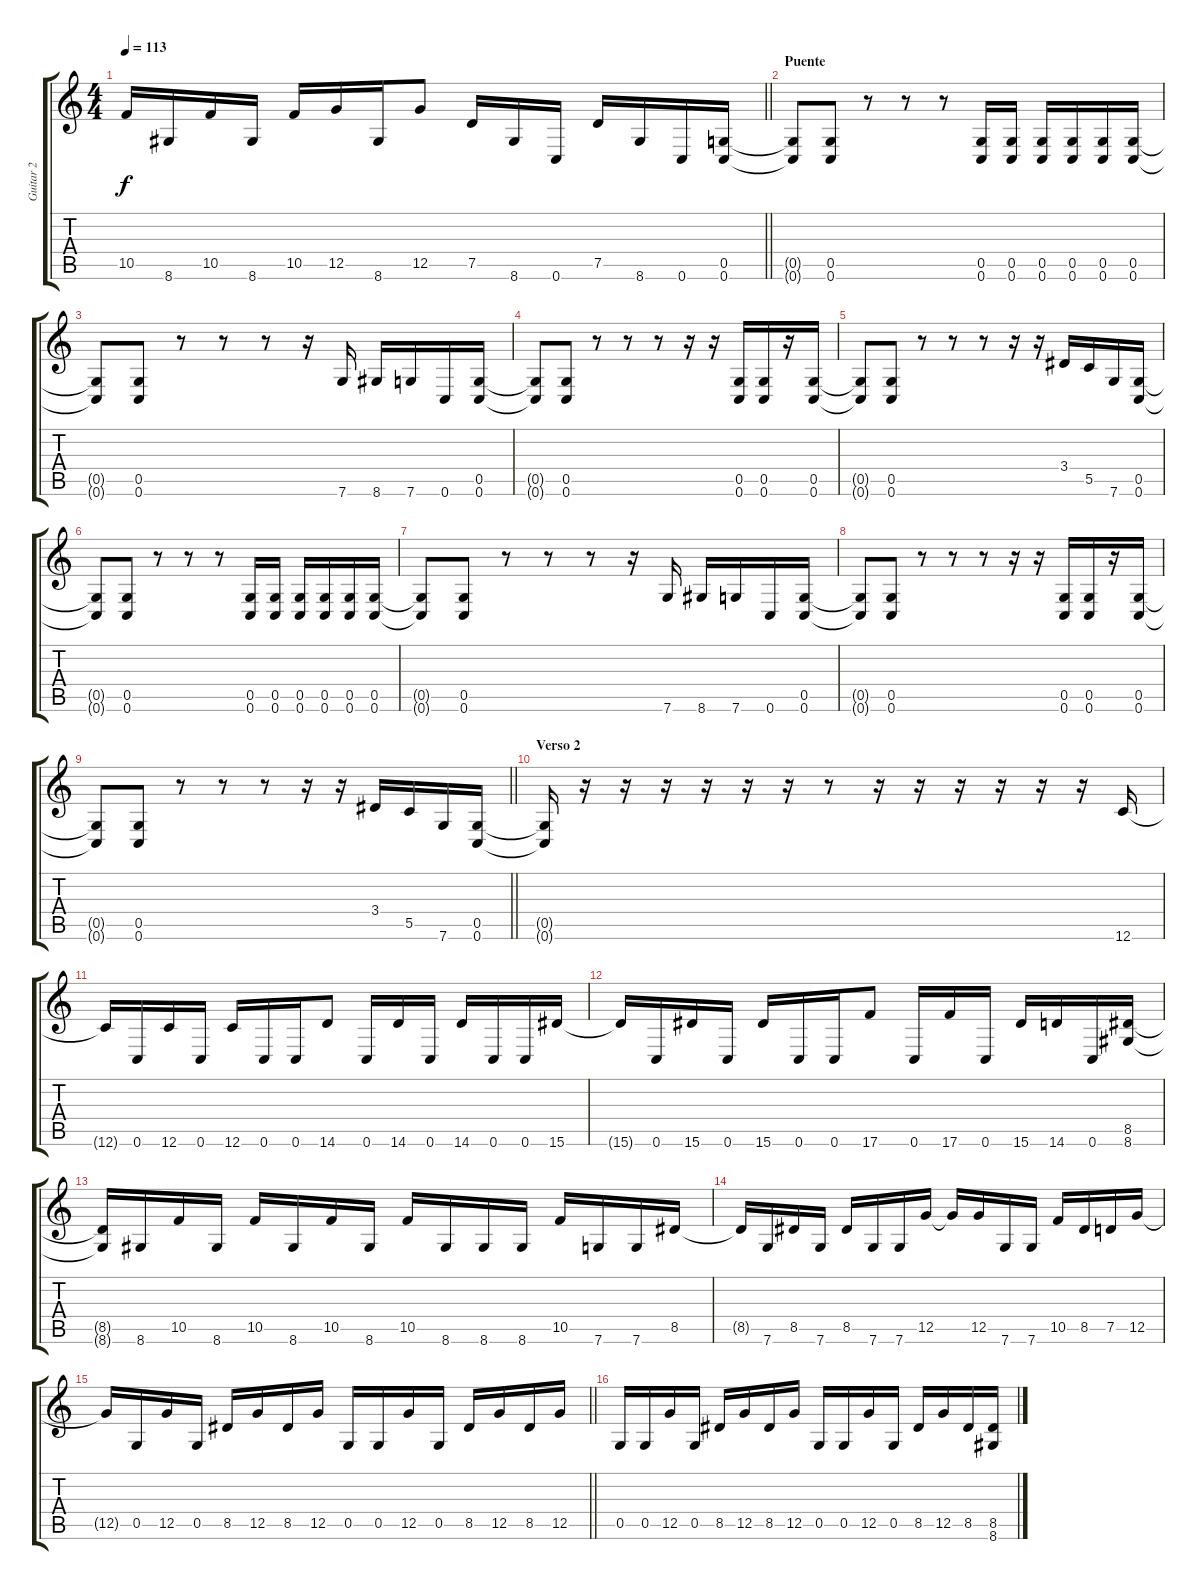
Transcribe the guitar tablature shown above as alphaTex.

\track ("Guitar 2" "Guitar 2") {instrument overdrivenguitar}
\staff {score tabs}
\tuning (D4 A3 F3 C3 G2 C2) {hide}
\ts (4 4)
\tempo 113
\clef g2
\barLineRight lightlight
\ks c
10.5{t}.16{dy f} 8.6.16 10.5.16 8.6.16 10.5.16 12.5.16 8.6.16 12.5.8 7.5.16 8.6.16 0.6.16 7.5.16 8.6.16 0.6.16 (0.5 0.6).16 |
\section ("" "Puente")
(0.5{t} 0.6{t}).8 (0.5 0.6).8 r.8 r.8 r.8 (0.5 0.6).16 (0.5 0.6).16 (0.5 0.6).16 (0.5 0.6).16 (0.5 0.6).16 (0.5 0.6).16 |
(0.5{t} 0.6{t}).8 (0.5 0.6).8 r.8 r.8 r.8 r.16 7.6.16 8.6.16 7.6.16 0.6.16 (0.5 0.6).16 |
(0.5{t} 0.6{t}).8 (0.5 0.6).8 r.8 r.8 r.8 r.16 r.16 (0.5 0.6).16 (0.5 0.6).16 r.16 (0.5 0.6).16 |
(0.5{t} 0.6{t}).8 (0.5 0.6).8 r.8 r.8 r.8 r.16 r.16 3.4.16 5.5.16 7.6.16 (0.5 0.6).16 |
(0.5{t} 0.6{t}).8 (0.5 0.6).8 r.8 r.8 r.8 (0.5 0.6).16 (0.5 0.6).16 (0.5 0.6).16 (0.5 0.6).16 (0.5 0.6).16 (0.5 0.6).16 |
(0.5{t} 0.6{t}).8 (0.5 0.6).8 r.8 r.8 r.8 r.16 7.6.16 8.6.16 7.6.16 0.6.16 (0.5 0.6).16 |
(0.5{t} 0.6{t}).8 (0.5 0.6).8 r.8 r.8 r.8 r.16 r.16 (0.5 0.6).16 (0.5 0.6).16 r.16 (0.5 0.6).16 |
\barLineRight lightlight
(0.5{t} 0.6{t}).8 (0.5 0.6).8 r.8 r.8 r.8 r.16 r.16 3.4.16 5.5.16 7.6.16 (0.5 0.6).16 |
\section ("" "Verso 2")
(0.5{t} 0.6{t}).16 r.16 r.16 r.16 r.16 r.16 r.16 r.8 r.16 r.16 r.16 r.16 r.16 r.16 12.6.16 |
12.6{t}.16 0.6.16 12.6.16 0.6.16 12.6.16 0.6.16 0.6.16 14.6.8 0.6.16 14.6.16 0.6.16 14.6.16 0.6.16 0.6.16 15.6.16 |
15.6{t}.16 0.6.16 15.6.16 0.6.16 15.6.16 0.6.16 0.6.16 17.6.8 0.6.16 17.6.16 0.6.16 15.6.16 14.6.16 0.6.16 (8.5 8.6).16 |
(8.5{t} 8.6{t}).16 8.6.16 10.5.16 8.6.16 10.5.16 8.6.16 10.5.16 8.6.16 10.5.16 8.6.16 8.6.16 8.6.16 10.5.16 7.6.16 7.6.16 8.5.16 |
8.5{t}.16 7.6.16 8.5.16 7.6.16 8.5.16 7.6.16 7.6.16 12.5.16 12.5{t}.16 12.5.16 7.6.16 7.6.16 10.5.16 8.5.16 7.5.16 12.5.16 |
\barLineRight lightlight
12.5{t}.16 0.5.16 12.5.16 0.5.16 8.5.16 12.5.16 8.5.16 12.5.16 0.5.16 0.5.16 12.5.16 0.5.16 8.5.16 12.5.16 8.5.16 12.5.16 |
0.5.16 0.5.16 12.5.16 0.5.16 8.5.16 12.5.16 8.5.16 12.5.16 0.5.16 0.5.16 12.5.16 0.5.16 8.5.16 12.5.16 8.5.16 (8.5 8.6).16
